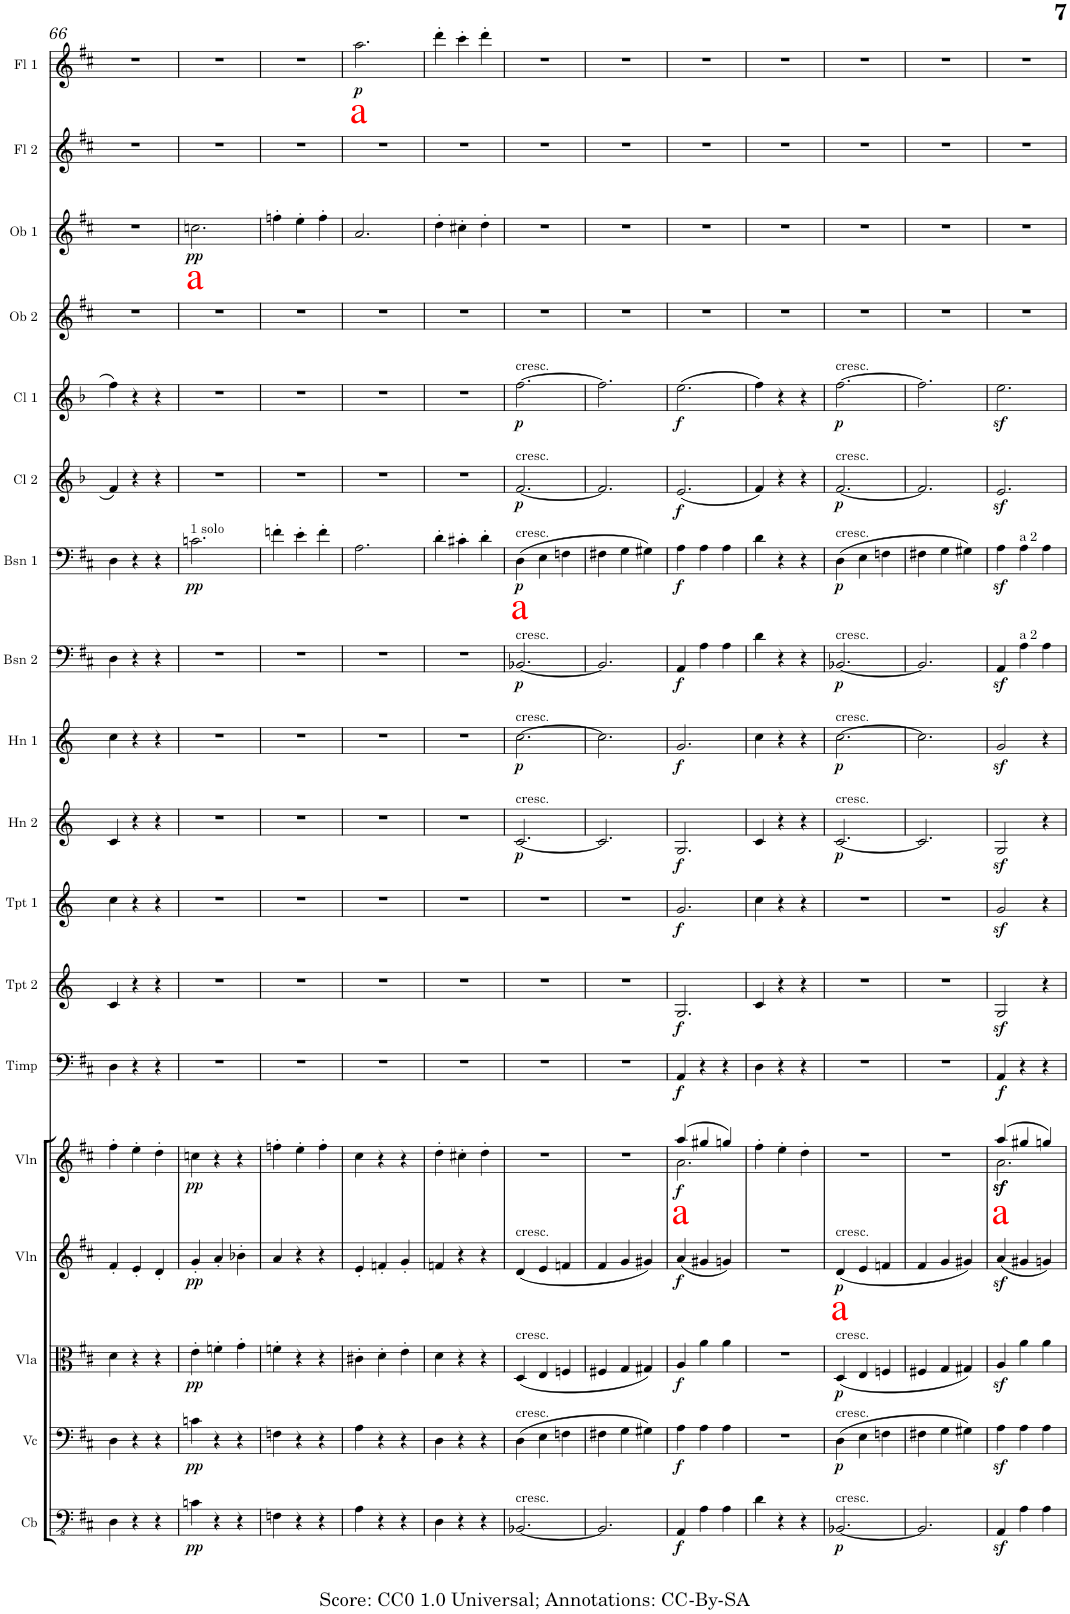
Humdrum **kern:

**kern	**dynam	**kern	**dynam	**kern	**dynam	**kern	**text	**dynam	**kern	**text	**dynam	**kern	**dynam	**kern	**dynam	**kern	**dynam	**kern	**dynam	**kern	**dynam	**kern	**dynam	**kern	**text	**dynam	**kern	**dynam	**kern	**dynam	**kern	**kern	**text	**dynam	**kern	**kern	**text	**dynam
*part18	*part18	*part17	*part17	*part16	*part16	*part15	*part15	*part15	*part14	*part14	*part14	*part13	*part13	*part12	*part12	*part11	*part11	*part10	*part10	*part9	*part9	*part8	*part8	*part7	*part7	*part7	*part6	*part6	*part5	*part5	*part4	*part3	*part3	*part3	*part2	*part1	*part1	*part1
*staff18	*staff18	*staff17	*staff17	*staff16	*staff16	*staff15	*staff15	*staff15	*staff14	*staff14	*staff14	*staff13	*staff13	*staff12	*staff12	*staff11	*staff11	*staff10	*staff10	*staff9	*staff9	*staff8	*staff8	*staff7	*staff7	*staff7	*staff6	*staff6	*staff5	*staff5	*staff4	*staff3	*staff3	*staff3	*staff2	*staff1	*staff1	*staff1
*I"Contrabass	*	*I"Violoncello	*	*I"Viola	*	*I"Violin	*	*	*I"Violin	*	*	*I"Timpani	*	*I"D Trumpet 2	*	*I"D Trumpet 1	*	*I"D Horn 2	*	*I"D Horn 1	*	*I"Bassoon 2	*	*I"Bassoon 1	*	*	*I"A Clarinet 2	*	*I"A Clarinet 1	*	*I"Oboe 2	*I"Oboe 1	*	*	*I"Flute 2	*I"Flute 1	*	*
*I'Cb	*	*I'Vc	*	*I'Vla	*	*I'Vln	*	*	*I'Vln	*	*	*I'Timp	*	*I'Tpt 2	*	*I'Tpt 1	*	*I'Hn 2	*	*I'Hn 1	*	*I'Bsn 2	*	*I'Bsn 1	*	*	*I'Cl 2	*	*I'Cl 1	*	*I'Ob 2	*I'Ob 1	*	*	*I'Fl 2	*I'Fl 1	*	*
!!LO:PB:g=z
*clefFv4	*	*clefF4	*	*clefC3	*	*clefG2	*	*	*clefG2	*	*	*clefF4	*	*clefG2	*	*clefG2	*	*clefG2	*	*clefG2	*	*clefF4	*	*clefF4	*	*	*clefG2	*	*clefG2	*	*clefG2	*clefG2	*	*	*clefG2	*clefG2	*	*
*	*	*	*	*	*	*	*	*	*	*	*	*	*	*Trd-1c-2	*	*Trd-1c-2	*	*Trd6c10	*	*Trd6c10	*	*	*	*	*	*	*Trd2c3	*	*Trd2c3	*	*	*	*	*	*	*	*	*
*k[f#c#]	*	*k[f#c#]	*	*k[f#c#]	*	*k[f#c#]	*	*	*k[f#c#]	*	*	*k[f#c#]	*	*k[]	*	*k[]	*	*k[]	*	*k[]	*	*k[f#c#]	*	*k[f#c#]	*	*	*k[b-]	*	*k[b-]	*	*k[f#c#]	*k[f#c#]	*	*	*k[f#c#]	*k[f#c#]	*	*
*M3/4	*	*M3/4	*	*M3/4	*	*M3/4	*	*	*M3/4	*	*	*M3/4	*	*M3/4	*	*M3/4	*	*M3/4	*	*M3/4	*	*M3/4	*	*M3/4	*	*	*M3/4	*	*M3/4	*	*M3/4	*M3/4	*	*	*M3/4	*M3/4	*	*
=66	=66	=66	=66	=66	=66	=66	=66	=66	=66	=66	=66	=66	=66	=66	=66	=66	=66	=66	=66	=66	=66	=66	=66	=66	=66	=66	=66	=66	=66	=66	=66	=66	=66	=66	=66	=66	=66	=66
4DD\	.	4D\	.	4d\	.	4f#'/	.	.	4ff#'\	.	.	4D\	.	4c/	.	4cc\	.	4c/	.	4cc\	.	4D\	.	4D\	.	.	4f/	.	4ff\	.	2.r	2.r	.	.	2.r	2.r	.	.
4r	.	4r	.	4r	.	4e'/	.	.	4ee'\	.	.	4r	.	4r	.	4r	.	4r	.	4r	.	4r	.	4r	.	.	4r	.	4r	.	.	.	.	.	.	.	.	.
4r	.	4r	.	4r	.	4d'/	.	.	4dd'\	.	.	4r	.	4r	.	4r	.	4r	.	4r	.	4r	.	4r	.	.	4r	.	4r	.	.	.	.	.	.	.	.	.
=67	=67	=67	=67	=67	=67	=67	=67	=67	=67	=67	=67	=67	=67	=67	=67	=67	=67	=67	=67	=67	=67	=67	=67	=67	=67	=67	=67	=67	=67	=67	=67	=67	=67	=67	=67	=67	=67	=67
!	!	!	!	!	!	!	!	!	!	!	!	!	!	!	!	!	!	!	!	!	!	!	!	!LO:TX:a:t=1 solo	!	!	!	!	!	!	!	!	!	!	!	!	!	!
!	!LO:DY:b	!	!LO:DY:b	!	!LO:DY:b	!	!	!LO:DY:b	!	!	!LO:DY:b	!	!	!	!	!	!	!	!	!	!	!	!	!	!	!LO:DY:b	!	!	!	!	!	!	!LO:LY:b:color=#FF0000	!LO:DY:b	!	!	!	!
4Cn\	pp	4cn\	pp	4e'\	pp	4g'/	.	pp	4ccn\	.	pp	2.r	.	2.r	.	2.r	.	2.r	.	2.r	.	2.r	.	2.cn\	.	pp	2.r	.	2.r	.	2.r	2.ccn\	a	pp	2.r	2.r	.	.
4r	.	4r	.	4fn'\	.	4a'/	.	.	4r	.	.	.	.	.	.	.	.	.	.	.	.	.	.	.	.	.	.	.	.	.	.	.	.	.	.	.	.	.
4r	.	4r	.	4g'\	.	4b-X'\	.	.	4r	.	.	.	.	.	.	.	.	.	.	.	.	.	.	.	.	.	.	.	.	.	.	.	.	.	.	.	.	.
=68	=68	=68	=68	=68	=68	=68	=68	=68	=68	=68	=68	=68	=68	=68	=68	=68	=68	=68	=68	=68	=68	=68	=68	=68	=68	=68	=68	=68	=68	=68	=68	=68	=68	=68	=68	=68	=68	=68
4FFn\	.	4Fn\	.	4fn'\	.	4a/	.	.	4ffn'\	.	.	2.r	.	2.r	.	2.r	.	2.r	.	2.r	.	2.r	.	4fn'\	.	.	2.r	.	2.r	.	2.r	4ffn'\	.	.	2.r	2.r	.	.
4r	.	4r	.	4r	.	4r	.	.	4ee'\	.	.	.	.	.	.	.	.	.	.	.	.	.	.	4e'\	.	.	.	.	.	.	.	4ee'\	.	.	.	.	.	.
4r	.	4r	.	4r	.	4r	.	.	4ff'\	.	.	.	.	.	.	.	.	.	.	.	.	.	.	4f'\	.	.	.	.	.	.	.	4ff'\	.	.	.	.	.	.
=69	=69	=69	=69	=69	=69	=69	=69	=69	=69	=69	=69	=69	=69	=69	=69	=69	=69	=69	=69	=69	=69	=69	=69	=69	=69	=69	=69	=69	=69	=69	=69	=69	=69	=69	=69	=69	=69	=69
!	!	!	!	!	!	!	!	!	!	!	!	!	!	!	!	!	!	!	!	!	!	!	!	!	!	!	!	!	!	!	!	!	!	!	!	!	!LO:LY:b:color=#FF0000	!LO:DY:b
4AA\	.	4A\	.	4c#X'\	.	4e'/	.	.	4cc#\	.	.	2.r	.	2.r	.	2.r	.	2.r	.	2.r	.	2.r	.	2.A\	.	.	2.r	.	2.r	.	2.r	2.a/	.	.	2.r	2.aa\	a	p
4r	.	4r	.	4d'\	.	4fn'/	.	.	4r	.	.	.	.	.	.	.	.	.	.	.	.	.	.	.	.	.	.	.	.	.	.	.	.	.	.	.	.	.
4r	.	4r	.	4e'\	.	4g'/	.	.	4r	.	.	.	.	.	.	.	.	.	.	.	.	.	.	.	.	.	.	.	.	.	.	.	.	.	.	.	.	.
=70	=70	=70	=70	=70	=70	=70	=70	=70	=70	=70	=70	=70	=70	=70	=70	=70	=70	=70	=70	=70	=70	=70	=70	=70	=70	=70	=70	=70	=70	=70	=70	=70	=70	=70	=70	=70	=70	=70
4DD\	.	4D\	.	4d\	.	4fn/	.	.	4dd'\	.	.	2.r	.	2.r	.	2.r	.	2.r	.	2.r	.	2.r	.	4d'\	.	.	2.r	.	2.r	.	2.r	4dd'\	.	.	2.r	4ddd'\	.	.
4r	.	4r	.	4r	.	4r	.	.	4cc#X'\	.	.	.	.	.	.	.	.	.	.	.	.	.	.	4c#X'\	.	.	.	.	.	.	.	4cc#X'\	.	.	.	4ccc#'\	.	.
4r	.	4r	.	4r	.	4r	.	.	4dd'\	.	.	.	.	.	.	.	.	.	.	.	.	.	.	4d'\	.	.	.	.	.	.	.	4dd'\	.	.	.	4ddd'\	.	.
=71	=71	=71	=71	=71	=71	=71	=71	=71	=71	=71	=71	=71	=71	=71	=71	=71	=71	=71	=71	=71	=71	=71	=71	=71	=71	=71	=71	=71	=71	=71	=71	=71	=71	=71	=71	=71	=71	=71
!	!	!	!	!	!	!	!	!	!	!	!	!	!	!	!	!	!	!	!	!	!	!	!	!	!	!	!	!	!LO:TX:a:t=cresc.	!	!	!	!	!	!	!	!	!
!	!	!	!	!	!	!	!	!	!	!	!	!	!	!	!	!	!	!	!	!	!	!	!	!	!	!	!LO:TX:a:t=cresc.	!	!	!	!	!	!	!	!	!	!	!
!	!	!	!	!	!	!	!	!	!	!	!	!	!	!	!	!	!	!	!	!	!	!	!	!LO:TX:a:t=cresc.	!	!	!	!	!	!	!	!	!	!	!	!	!	!
!	!	!	!	!	!	!	!	!	!	!	!	!	!	!	!	!	!	!	!	!	!	!LO:TX:a:t=cresc.	!	!	!	!	!	!	!	!	!	!	!	!	!	!	!	!
!	!	!	!	!	!	!	!	!	!	!	!	!	!	!	!	!	!	!	!	!LO:TX:a:t=cresc.	!	!	!	!	!	!	!	!	!	!	!	!	!	!	!	!	!	!
!	!	!	!	!	!	!	!	!	!	!	!	!	!	!	!	!	!	!LO:TX:a:t=cresc.	!	!	!	!	!	!	!	!	!	!	!	!	!	!	!	!	!	!	!	!
!	!	!	!	!	!	!LO:TX:a:t=cresc.	!	!	!	!	!	!	!	!	!	!	!	!	!	!	!	!	!	!	!	!	!	!	!	!	!	!	!	!	!	!	!	!
!	!	!	!	!LO:TX:a:t=cresc.	!	!	!	!	!	!	!	!	!	!	!	!	!	!	!	!	!	!	!	!	!	!	!	!	!	!	!	!	!	!	!	!	!	!
!	!	!LO:TX:a:t=cresc.	!	!	!	!	!	!	!	!	!	!	!	!	!	!	!	!	!	!	!	!	!	!	!	!	!	!	!	!	!	!	!	!	!	!	!	!
!LO:TX:a:t=cresc.	!	!	!	!	!	!	!	!	!	!	!	!	!	!	!	!	!	!	!	!	!	!	!	!	!	!	!	!	!	!	!	!	!	!	!	!	!	!
!	!	!	!	!	!	!	!	!	!	!	!	!	!	!	!	!	!	!	!LO:DY:b	!	!LO:DY:b	!	!LO:DY:b	!	!LO:LY:b:color=#FF0000	!LO:DY:b	!	!LO:DY:b	!	!LO:DY:b	!	!	!	!	!	!	!	!
[2.BBB-X/	.	(4D\	.	(4D/	.	(4d/	.	.	2.r	.	.	2.r	.	2.r	.	2.r	.	[2.c/	p	[2.cc\	p	[2.BB-X/	p	(4D\	a	p	[2.f/	p	[2.ff\	p	2.r	2.r	.	.	2.r	2.r	.	.
.	.	4E\	.	4E/	.	4e/	.	.	.	.	.	.	.	.	.	.	.	.	.	.	.	.	.	4E\	.	.	.	.	.	.	.	.	.	.	.	.	.	.
.	.	4Fn\	.	4Fn/	.	4fn/	.	.	.	.	.	.	.	.	.	.	.	.	.	.	.	.	.	4Fn\	.	.	.	.	.	.	.	.	.	.	.	.	.	.
=72	=72	=72	=72	=72	=72	=72	=72	=72	=72	=72	=72	=72	=72	=72	=72	=72	=72	=72	=72	=72	=72	=72	=72	=72	=72	=72	=72	=72	=72	=72	=72	=72	=72	=72	=72	=72	=72	=72
2.BBB-/]	.	4F#X\	.	4F#X/	.	4f#/	.	.	2.r	.	.	2.r	.	2.r	.	2.r	.	2.c/]	.	2.cc\]	.	2.BB-/]	.	4F#X\	.	.	2.f/]	.	2.ff\]	.	2.r	2.r	.	.	2.r	2.r	.	.
.	.	4G\	.	4G/	.	4g/	.	.	.	.	.	.	.	.	.	.	.	.	.	.	.	.	.	4G\	.	.	.	.	.	.	.	.	.	.	.	.	.	.
.	.	4G#X\)	.	4G#X/)	.	4g#X/)	.	.	.	.	.	.	.	.	.	.	.	.	.	.	.	.	.	4G#X\)	.	.	.	.	.	.	.	.	.	.	.	.	.	.
=73	=73	=73	=73	=73	=73	=73	=73	=73	=73	=73	=73	=73	=73	=73	=73	=73	=73	=73	=73	=73	=73	=73	=73	=73	=73	=73	=73	=73	=73	=73	=73	=73	=73	=73	=73	=73	=73	=73
*	*	*	*	*	*	*	*	*	*^	*	*	*	*	*	*	*	*	*	*	*	*	*	*	*	*	*	*	*	*	*	*	*	*	*	*	*	*	*
!	!LO:DY:b	!	!LO:DY:b	!	!LO:DY:b	!	!	!LO:DY:b	!	!	!LO:LY:b:color=#FF0000	!LO:DY:b	!	!LO:DY:b	!	!LO:DY:b	!	!LO:DY:b	!	!LO:DY:b	!	!LO:DY:b	!	!LO:DY:b	!	!	!LO:DY:b	!	!LO:DY:b	!	!LO:DY:b	!	!	!	!	!	!	!	!
4AAA/	f	4A\	f	4A/	f	(4a/	.	f	(4aa/	2.a\	a	f	4AA/	f	2.G/	f	2.g/	f	2.G/	f	2.g/	f	4AA/	f	4A\	.	f	(2.e/	f	(2.ee\	f	2.r	2.r	.	.	2.r	2.r	.	.
4AA\	.	4A\	.	4a\	.	4g#X/	.	.	4gg#X/	.	.	.	4r	.	.	.	.	.	.	.	.	.	4A\	.	4A\	.	.	.	.	.	.	.	.	.	.	.	.	.	.
4AA\	.	4A\	.	4a\	.	4gn/)	.	.	4ggn/)	.	.	.	4r	.	.	.	.	.	.	.	.	.	4A\	.	4A\	.	.	.	.	.	.	.	.	.	.	.	.	.	.
*	*	*	*	*	*	*	*	*	*v	*v	*	*	*	*	*	*	*	*	*	*	*	*	*	*	*	*	*	*	*	*	*	*	*	*	*	*	*	*	*
=74	=74	=74	=74	=74	=74	=74	=74	=74	=74	=74	=74	=74	=74	=74	=74	=74	=74	=74	=74	=74	=74	=74	=74	=74	=74	=74	=74	=74	=74	=74	=74	=74	=74	=74	=74	=74	=74	=74
4D\	.	2.r	.	2.r	.	2.r	.	.	4ff#'\	.	.	4D\	.	4c/	.	4cc\	.	4c/	.	4cc\	.	4d\	.	4d\	.	.	4f/)	.	4ff\)	.	2.r	2.r	.	.	2.r	2.r	.	.
4r	.	.	.	.	.	.	.	.	4ee'\	.	.	4r	.	4r	.	4r	.	4r	.	4r	.	4r	.	4r	.	.	4r	.	4r	.	.	.	.	.	.	.	.	.
4r	.	.	.	.	.	.	.	.	4dd'\	.	.	4r	.	4r	.	4r	.	4r	.	4r	.	4r	.	4r	.	.	4r	.	4r	.	.	.	.	.	.	.	.	.
=75	=75	=75	=75	=75	=75	=75	=75	=75	=75	=75	=75	=75	=75	=75	=75	=75	=75	=75	=75	=75	=75	=75	=75	=75	=75	=75	=75	=75	=75	=75	=75	=75	=75	=75	=75	=75	=75	=75
!	!	!	!	!	!	!	!	!	!	!	!	!	!	!	!	!	!	!	!	!	!	!	!	!	!	!	!	!	!LO:TX:a:t=cresc.	!	!	!	!	!	!	!	!	!
!	!	!	!	!	!	!	!	!	!	!	!	!	!	!	!	!	!	!	!	!	!	!	!	!	!	!	!LO:TX:a:t=cresc.	!	!	!	!	!	!	!	!	!	!	!
!	!	!	!	!	!	!	!	!	!	!	!	!	!	!	!	!	!	!	!	!	!	!	!	!LO:TX:a:t=cresc.	!	!	!	!	!	!	!	!	!	!	!	!	!	!
!	!	!	!	!	!	!	!	!	!	!	!	!	!	!	!	!	!	!	!	!	!	!LO:TX:a:t=cresc.	!	!	!	!	!	!	!	!	!	!	!	!	!	!	!	!
!	!	!	!	!	!	!	!	!	!	!	!	!	!	!	!	!	!	!	!	!LO:TX:a:t=cresc.	!	!	!	!	!	!	!	!	!	!	!	!	!	!	!	!	!	!
!	!	!	!	!	!	!	!	!	!	!	!	!	!	!	!	!	!	!LO:TX:a:t=cresc.	!	!	!	!	!	!	!	!	!	!	!	!	!	!	!	!	!	!	!	!
!	!	!	!	!	!	!LO:TX:a:t=cresc.	!	!	!	!	!	!	!	!	!	!	!	!	!	!	!	!	!	!	!	!	!	!	!	!	!	!	!	!	!	!	!	!
!	!	!	!	!LO:TX:a:t=cresc.	!	!	!	!	!	!	!	!	!	!	!	!	!	!	!	!	!	!	!	!	!	!	!	!	!	!	!	!	!	!	!	!	!	!
!	!	!LO:TX:a:t=cresc.	!	!	!	!	!	!	!	!	!	!	!	!	!	!	!	!	!	!	!	!	!	!	!	!	!	!	!	!	!	!	!	!	!	!	!	!
!LO:TX:a:t=cresc.	!	!	!	!	!	!	!	!	!	!	!	!	!	!	!	!	!	!	!	!	!	!	!	!	!	!	!	!	!	!	!	!	!	!	!	!	!	!
!	!LO:DY:b	!	!LO:DY:b	!	!LO:DY:b	!	!LO:LY:b:color=#FF0000	!LO:DY:b	!	!	!	!	!	!	!	!	!	!	!LO:DY:b	!	!LO:DY:b	!	!LO:DY:b	!	!	!LO:DY:b	!	!LO:DY:b	!	!LO:DY:b	!	!	!	!	!	!	!	!
[2.BBB-X/	p	(4D\	p	(4D/	p	(4d/	a	p	2.r	.	.	2.r	.	2.r	.	2.r	.	[2.c/	p	[2.cc\	p	[2.BB-X/	p	(4D\	.	p	[2.f/	p	[2.ff\	p	2.r	2.r	.	.	2.r	2.r	.	.
.	.	4E\	.	4E/	.	4e/	.	.	.	.	.	.	.	.	.	.	.	.	.	.	.	.	.	4E\	.	.	.	.	.	.	.	.	.	.	.	.	.	.
.	.	4Fn\	.	4Fn/	.	4fn/	.	.	.	.	.	.	.	.	.	.	.	.	.	.	.	.	.	4Fn\	.	.	.	.	.	.	.	.	.	.	.	.	.	.
=76	=76	=76	=76	=76	=76	=76	=76	=76	=76	=76	=76	=76	=76	=76	=76	=76	=76	=76	=76	=76	=76	=76	=76	=76	=76	=76	=76	=76	=76	=76	=76	=76	=76	=76	=76	=76	=76	=76
2.BBB-/]	.	4F#X\	.	4F#X/	.	4f#/	.	.	2.r	.	.	2.r	.	2.r	.	2.r	.	2.c/]	.	2.cc\]	.	2.BB-/]	.	4F#X\	.	.	2.f/]	.	2.ff\]	.	2.r	2.r	.	.	2.r	2.r	.	.
.	.	4G\	.	4G/	.	4g/	.	.	.	.	.	.	.	.	.	.	.	.	.	.	.	.	.	4G\	.	.	.	.	.	.	.	.	.	.	.	.	.	.
.	.	4G#X\)	.	4G#X/)	.	4g#X/)	.	.	.	.	.	.	.	.	.	.	.	.	.	.	.	.	.	4G#X\)	.	.	.	.	.	.	.	.	.	.	.	.	.	.
=77	=77	=77	=77	=77	=77	=77	=77	=77	=77	=77	=77	=77	=77	=77	=77	=77	=77	=77	=77	=77	=77	=77	=77	=77	=77	=77	=77	=77	=77	=77	=77	=77	=77	=77	=77	=77	=77	=77
!	!	!	!	!	!	!	!	!	!	!LO:LY:b:color=#FF0000	!LO:DY:b	!	!	!	!	!	!	!	!	!	!	!	!	!	!	!	!	!	!	!	!	!	!	!	!	!	!	!
*	*	*	*	*	*	*	*	*	*^	*	*	*	*	*	*	*	*	*	*	*	*	*	*	*	*	*	*	*	*	*	*	*	*	*	*	*	*	*
!	!	!	!	!	!	!	!	!	!	!	!	!LO:DY:n=1:b	!	!LO:DY:b	!	!	!	!	!	!	!	!	!	!	!	!	!	!	!	!	!	!	!	!	!	!	!	!	!
4AAAz</	.	4Az<\	.	4Az</	.	(4az</	.	.	(4aa/	2.a\	a	sf sf	4AA/	f	2Gz</	.	2gz</	.	2Gz</	.	2gz</	.	4AAz</	.	4Az<\	.	.	2.ez</	.	2.eez<\	.	2.r	2.r	.	.	2.r	2.r	.	.
!	!	!	!	!	!	!	!	!	!	!	!	!	!	!	!	!	!	!	!	!	!	!	!	!	!LO:TX:a:t=a 2	!	!	!	!	!	!	!	!	!	!	!	!	!	!
!	!	!	!	!	!	!	!	!	!	!	!	!	!	!	!	!	!	!	!	!	!	!	!LO:TX:a:t=a 2	!	!	!	!	!	!	!	!	!	!	!	!	!	!	!	!
4AA\	.	4A\	.	4a\	.	4g#X/	.	.	4gg#X/	.	.	.	4r	.	.	.	.	.	.	.	.	.	4A\	.	4A\	.	.	.	.	.	.	.	.	.	.	.	.	.	.
4AA\	.	4A\	.	4a\	.	4gn/)	.	.	4ggn/)	.	.	.	4r	.	4r	.	4r	.	4r	.	4r	.	4A\	.	4A\	.	.	.	.	.	.	.	.	.	.	.	.	.	.
*	*	*	*	*	*	*	*	*	*v	*v	*	*	*	*	*	*	*	*	*	*	*	*	*	*	*	*	*	*	*	*	*	*	*	*	*	*	*	*	*
=	=	=	=	=	=	=	=	=	=	=	=	=	=	=	=	=	=	=	=	=	=	=	=	=	=	=	=	=	=	=	=	=	=	=	=	=	=	=
*-	*-	*-	*-	*-	*-	*-	*-	*-	*-	*-	*-	*-	*-	*-	*-	*-	*-	*-	*-	*-	*-	*-	*-	*-	*-	*-	*-	*-	*-	*-	*-	*-	*-	*-	*-	*-	*-	*-
